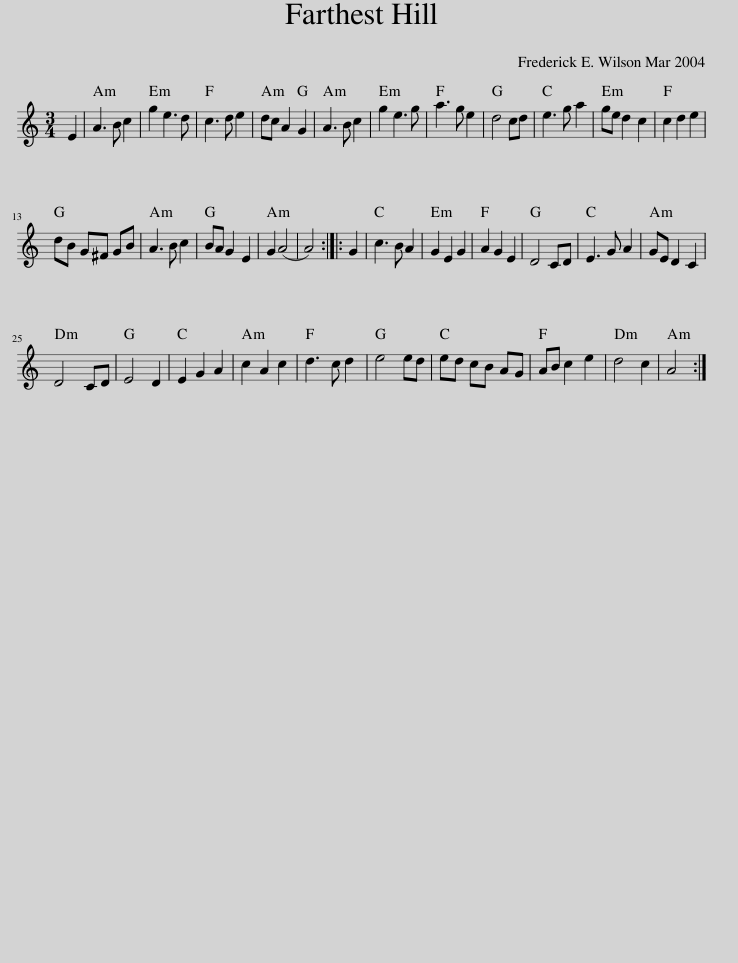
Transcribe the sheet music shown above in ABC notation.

X:1
L:1/8
M:3/4
I:linebreak $
K:C
V:1 treble
V:1
 E2 | A3 B c2 | g2 e3 d | c3 d e2 | dc A2 G2 | %5
 A3 B c2 | g2 e3 g | a3 g e2 | d4 cd | e3 g a2 | %10
 ge d2 c2 | c2 d2 e2 |$ dB G^F GB | A3 B c2 | BA G2 E2 | %15
 G2 (A4 | A4) :: G2 | c3 B A2 | G2 E2 G2 | %20
 A2 G2 E2 | D4 CD | E3 G A2 | GE D2 C2 |$ D4 CD | %25
 E4 D2 | E2 G2 A2 | c2 A2 c2 | d3 c d2 | e4 ed | %30
 ed cB AG | AB c2 e2 | d4 c2 | A4 :| %34
